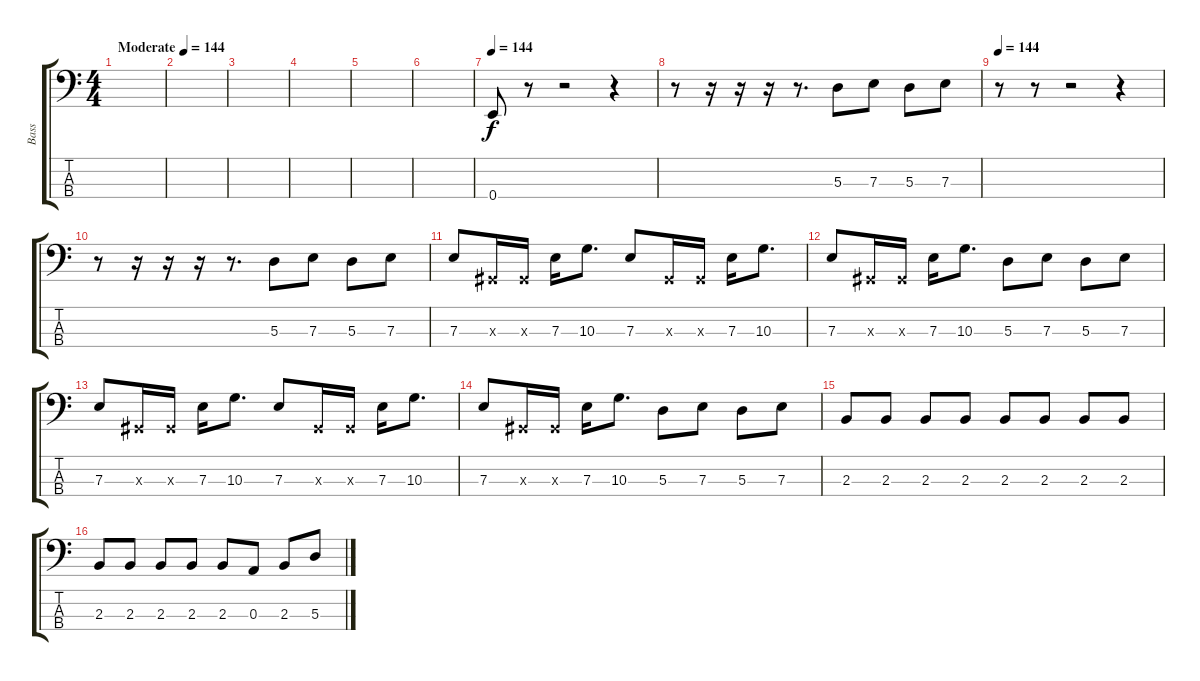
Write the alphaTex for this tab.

\track ("Bass" "Bass") {instrument electricbassfinger}
\staff {score tabs}
\tuning (G2 D2 A1 E1) {hide}
\ts (4 4)
\tempo (144 "Moderate")
\clef f4
\ks c
|
|
|
|
|
|
\tempo 144
0.4.8 r.8 r.2 r.4 |
r.8 r.16 r.16 r.16 r.8{d} 5.3.8 7.3.8 5.3.8 7.3.8 |
\tempo 144
r.8 r.8 r.2 r.4 |
r.8 r.16 r.16 r.16 r.8{d} 5.3.8 7.3.8 5.3.8 7.3.8 |
7.3.8 -1.3{x}.16 -1.3{x}.16 7.3.16 10.3.8{d} 7.3.8 -1.3{x}.16 -1.3{x}.16 7.3.16 10.3.8{d} |
7.3.8 -1.3{x}.16 -1.3{x}.16 7.3.16 10.3.8{d} 5.3.8 7.3.8 5.3.8 7.3.8 |
7.3.8 -1.3{x}.16 -1.3{x}.16 7.3.16 10.3.8{d} 7.3.8 -1.3{x}.16 -1.3{x}.16 7.3.16 10.3.8{d} |
7.3.8 -1.3{x}.16 -1.3{x}.16 7.3.16 10.3.8{d} 5.3.8 7.3.8 5.3.8 7.3.8 |
2.3.8 2.3.8 2.3.8 2.3.8 2.3.8 2.3.8 2.3.8 2.3.8 |
2.3.8 2.3.8 2.3.8 2.3.8 2.3.8 0.3.8 2.3.8 5.3.8
